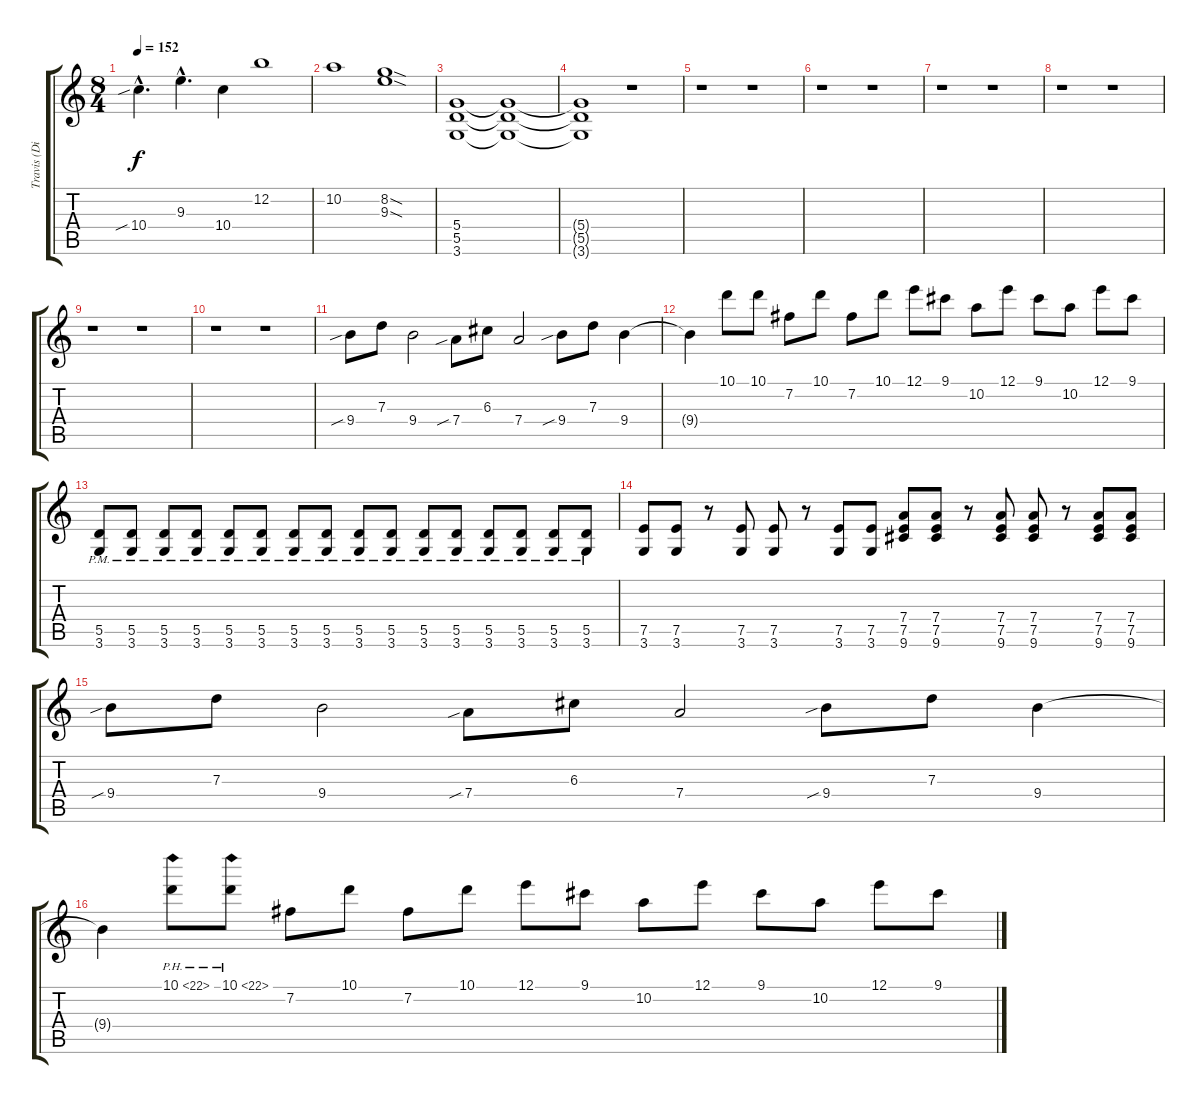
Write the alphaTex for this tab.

\track ("Travis (Distorted)" "Travis (Di") {instrument overdrivenguitar}
\staff {score tabs}
\tuning (E4 B3 G3 D3 A2 E2) {hide}
\ts (8 4)
\tempo 152
\clef g2
\ks c
10.4{sib hac}.4{d dy f} 9.3{hac}.4{d} 10.4.4 12.2.1 |
10.2.1 (8.2{sod} 9.3{sod}).1 |
(5.4 5.5 3.6).1 (5.4{t} 5.5{t} 3.6{t}).1 |
(5.4{t} 5.5{t} 3.6{t}).1{volume 0} r.1 |
r.1 r.1 |
r.1 r.1 |
r.1 r.1 |
r.1 r.1 |
r.1 r.1 |
r.1 r.1 |
9.4{sib}.8{volume 13} 7.3.8 9.4.2 7.4{sib}.8 6.3.8 7.4.2 9.4{sib}.8 7.3.8 9.4.4 |
9.4{t}.4 10.1.8 10.1.8 7.2.8 10.1.8 7.2.8 10.1.8 12.1.8 9.1.8 10.2.8 12.1.8 9.1.8 10.2.8 12.1.8 9.1.8 |
(5.5{pm} 3.6{pm}).8 (5.5{pm} 3.6{pm}).8 (5.5{pm} 3.6{pm}).8 (5.5{pm} 3.6{pm}).8 (5.5{pm} 3.6{pm}).8 (5.5{pm} 3.6{pm}).8 (5.5{pm} 3.6{pm}).8 (5.5{pm} 3.6{pm}).8 (5.5{pm} 3.6{pm}).8 (5.5{pm} 3.6{pm}).8 (5.5{pm} 3.6{pm}).8 (5.5{pm} 3.6{pm}).8 (5.5{pm} 3.6{pm}).8 (5.5{pm} 3.6{pm}).8 (5.5{pm} 3.6{pm}).8 (5.5{pm} 3.6{pm}).8 |
(7.5 3.6).8 (7.5 3.6).8 r.8 (7.5 3.6).8 (7.5 3.6).8 r.8 (7.5 3.6).8 (7.5 3.6).8 (7.4 7.5 9.6).8 (7.4 7.5 9.6).8 r.8 (7.4 7.5 9.6).8 (7.4 7.5 9.6).8 r.8 (7.4 7.5 9.6).8 (7.4 7.5 9.6).8 |
9.4{sib}.8 7.3.8 9.4.2 7.4{sib}.8 6.3.8 7.4.2 9.4{sib}.8 7.3.8 9.4.4 |
9.4{t}.4 10.1{ph 12}.8 10.1{ph 12}.8 7.2.8 10.1.8 7.2.8 10.1.8 12.1.8 9.1.8 10.2.8 12.1.8 9.1.8 10.2.8 12.1.8 9.1.8
